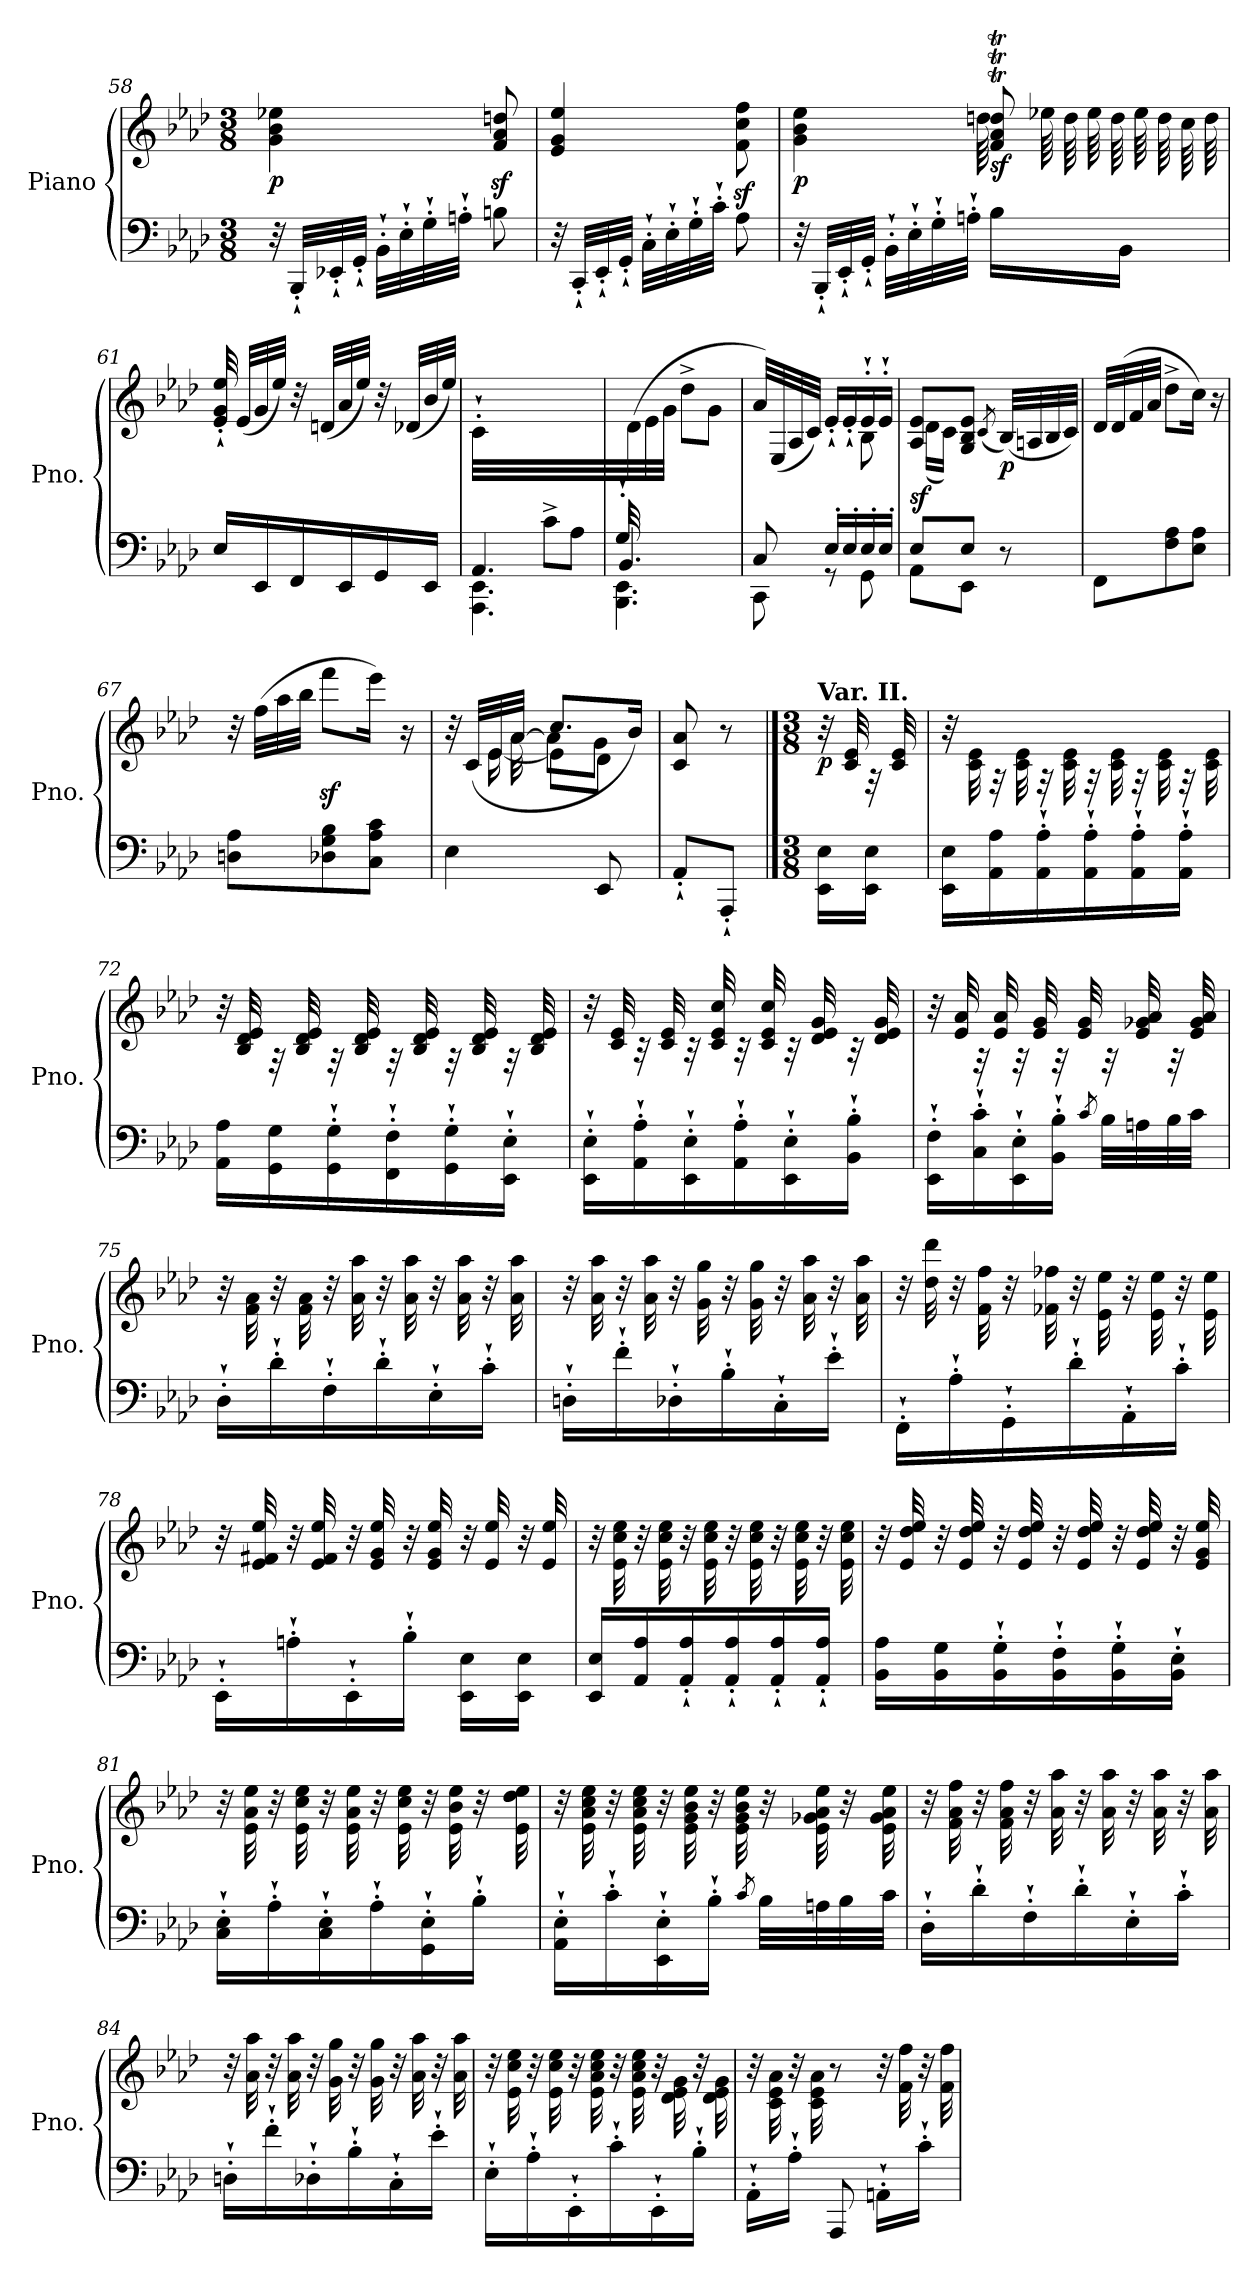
**kern	**kern	**dynam
*part1	*part1	*part1
*staff2	*staff1	*staff1/2
*I"Piano	*	*
*I'Pno.	*	*
!!LO:LB:g=z
*clefF4	*clefG2	*
*k[b-e-a-d-]	*k[b-e-a-d-]	*
*M3/8	*M3/8	*
=58	=58	=58
!	!	!LO:DY:b
32r	4g\ 4b-\ 4ee-X\	p
32BBB-'`/LLL	.	.
32EE-X'`/	.	.
32GG'`/JJJ	.	.
32BB-'`\LLL	.	.
32E-'`\	.	.
32G'`\	.	.
32An'`\JJJ	.	.
8Bn\	8f/z< 8a-/z< 8ddn/z<	.
=59	=59	=59
32r	4e-/ 4g/ 4ee-/	.
32CC'`/LLL	.	.
32EE-'`/	.	.
32GG'`/JJJ	.	.
32C'`\LLL	.	.
32E-'`\	.	.
32G'`\	.	.
32c'`\JJJ	.	.
8A-\	8f\z< 8cc\z< 8ff\z<	.
=60	=60	=60
*	*^	*
!	!	!	!LO:DY:b
32r	4g\ 4b-\ 4ee-\	4ryy	p
32BBB-'`/LLL	.	.	.
32EE-'`/	.	.	.
32GG'`/JJJ	.	.	.
32BB-'`\LLL	.	.	.
32E-'`\	.	.	.
32G'`\	.	.	.
32An'`\JJJ	.	.	.
*	*	*Xtuplet	*
!	!	!	!LO:DY:b
16B-\LL	8f/T 8a-/T 8ddn/T	72dd	sf
.	.	72ee-	.
.	.	72dd	.
.	.	72ee-	.
.	.	72dd	.
16BB-\JJ	.	.	.
.	.	72ee-	.
.	.	72dd	.
.	.	72cc	.
.	.	72dd	.
*	*v	*v	*
!!LO:LB:g=z
=61	=61	=61
16E-/LL	32e-/'` 32g/'` 32ee-/'`	.
!	!	!LO:DY:b
.	(32e-/LLL	other-dynamics
16EE-/	32g/	.
.	32ee-/JJJ)	.
16FF/	32r	.
.	(32dn/LLL	.
16EE-/	32a-/	.
.	32ee-/JJJ)	.
16GG/	32r	.
.	(32d-X/LLL	.
16EE-/JJ	32b-/	.
.	32ee-/JJJ)	.
=62	=62	=62
*^	*	*
*	*^	*	*
32ryy	4.AA-/	4.AAA-\ 4.EE-\	32c'`\LLL	.
32C/	.	.	4ryy	.
32E-/	.	.	.	.
32A-/JJJ	.	.	.	.
8c^\L	.	.	.	.
8A-\J	.	.	.	.
.	.	.	16.ryy	.
=63	=63	=63	=63	=63
32G'`/LLL	4.BB-/	4.BBB-\ 4.EE-\	32ryy	.
4ryy	.	.	(32d-\	.
.	.	.	32e-\	.
.	.	.	32g\JJJ	.
.	.	.	8dd-^\L	.
.	.	.	8g\J	.
16.ryy	.	.	.	.
*	*v	*v	*	*
=64	=64	=64	=64
*	*	*^	*
8C/	8CC\	32a-/LLL)	4ryy	.
.	.	(32E-/	.	.
.	.	32A-/	.	.
.	.	32c/JJJ)	.	.
16E-'/LL	8rGG	16e-'`/LL	.	.
16E-'/	.	16e-'`/	.	.
16E-'/	8GG\	16e-'`/	8B-\	.
16E-'/JJ	.	16e-'`/JJ	.	.
!!LO:LB:g=z	!!
=65	=65	=65	=65	=65
!	!	!	!	!LO:DY:b
8E-/L	8AA-\L	8A-/ 8e-/L	(16d-\LL	sf
.	.	.	16c\JJ)	.
8E-/J	8EE-\J	8G/ 8B-/ 8e-/J	4ryy	.
.	.	(8qc/	.	.
!	!	!	!	!LO:DY:b
8r	8ryy	(32B-/LLL)	.	p
.	.	32An/	.	.
.	.	32B-/	.	.
.	.	32c/JJJ)	.	.
*v	*v	*	*	*
*	*v	*v	*
=66	=66	=66
8FF\L	32d-/LLL	.
.	(32d-/	.
.	32f/	.
.	32a-/JJJ	.
8F\ 8A-\	8dd-^\L	.
8E-\ 8A-\J	16cc\Jk)	.
.	16r	.
=67	=67	=67
8Dn\ 8A-\L	32r	.
.	(32ff\LLL	.
.	32aa-\	.
.	32bb-\JJJ	.
8D-X\ 8G\ 8B-\	8fffz<\L	.
8C\ 8A-\ 8c\J	16eee-\Jk)	.
.	16r	.
=68	=68	=68
*	*^	*
*	*	*^	*
4E-\	32r	16ryy	16.ryy	.
.	(>32c/LLL	.	.	.
.	32e-/	[16e-\	.	.
.	32a-/JJJ	.	[32a-\	.
.	8.cc/L	8e-\L]	8a-\L]	.
8EE-/	.	8d-\J	8g\J	.
.	16b-/Jk)	.	.	.
*	*v	*v	*v	*
!!LO:LB:g=z
=69	=69	=69
8AA-'`/L	8c/ 8a-/	.
8AAA-'`/J	8r	.
!!LO:LB:g=z
==70	==70	==70
*M3/8	*M3/8	*
*	*^	*
!	!LO:TX:a:B:t=Var. II.	!	!
!	!	!	!LO:DY:b
16EE-\ 16E-\LL	32r	32ryy	p
.	32ryy	32c/ 32e-/	.
16EE-\ 16E-\JJ	32rF	32ryy	.
.	32ryy	32c/ 32e-/	.
=71	=71	=71	=71
16EE-\ 16E-\LL	32r	32ryy	.
.	32ryy	32c\ 32e-\	.
16AA-\ 16A-\	32rF	32ryy	.
.	32ryy	32c\ 32e-\	.
16AA-\'` 16A-\'`	32rF	32ryy	.
.	32ryy	32c\ 32e-\	.
16AA-\'` 16A-\'`	32rF	32ryy	.
.	32ryy	32c\ 32e-\	.
16AA-\'` 16A-\'`	32rF	32ryy	.
.	32ryy	32c\ 32e-\	.
16AA-\'` 16A-\'`JJ	32rF	32ryy	.
.	32ryy	32c\ 32e-\	.
=72	=72	=72	=72
16AA-\ 16A-\LL	32r	32ryy	.
.	32ryy	32B-/ 32d-/ 32e-/	.
16GG\ 16G\	32rF	32ryy	.
.	32ryy	32B-/ 32d-/ 32e-/	.
16GG\'` 16G\'`	32rF	32ryy	.
.	32ryy	32B-/ 32d-/ 32e-/	.
16FF\'` 16F\'`	32rF	32ryy	.
.	32ryy	32B-/ 32d-/ 32e-/	.
16GG\'` 16G\'`	32rF	32ryy	.
.	32ryy	32B-/ 32d-/ 32e-/	.
16EE-\'` 16E-\'`JJ	32rF	32ryy	.
.	32ryy	32B-/ 32d-/ 32e-/	.
!!LO:PB:g=z	!!
=73	=73	=73	=73
16EE-\'` 16E-\'`LL	32r	32ryy	.
.	32ryy	32c/ 32e-/	.
16AA-\'` 16A-\'`	32rA	32ryy	.
.	32ryy	32c/ 32e-/	.
16EE-\'` 16E-\'`	32rA	32ryy	.
.	32ryy	32c/ 32e-/ 32cc/	.
16AA-\'` 16A-\'`	32rA	32ryy	.
.	32ryy	32c/ 32e-/ 32cc/	.
16EE-\'` 16E-\'`	32rA	32ryy	.
.	32ryy	32d-/ 32e-/ 32g/	.
16BB-\'` 16B-\'`JJ	32rA	32ryy	.
.	32ryy	32d-/ 32e-/ 32g/	.
=74	=74	=74	=74
16EE-\'` 16F\'`LL	32r	32ryy	.
.	32ryy	32e-/ 32a-/	.
16C\'` 16c\'`	32rF	32ryy	.
.	32ryy	32e-/ 32a-/	.
16EE-\'` 16E-\'`	32rF	32ryy	.
.	32ryy	32e-/ 32g/	.
16BB-\'` 16B-\'`JJ	32rF	32ryy	.
.	32ryy	32e-/ 32g/	.
8qc/	.	.	.
32B-\LLL	32rF	32ryy	.
32An\	32ryy	32e-/ 32g-X/ 32a-/	.
32B-\	32rF	32ryy	.
32c\JJJ	32ryy	32e-/ 32g-/ 32a-/	.
!!LO:LB:g=z	!!
=75	=75	=75	=75
16D-'`\LL	32r	32ryy	.
.	32ryy	32f\ 32a-\	.
16d-'`\	32r	32ryy	.
.	32ryy	32f\ 32a-\	.
16F'`\	32r	32ryy	.
.	32ryy	32a-\ 32aa-\	.
16d-'`\	32r	32ryy	.
.	32ryy	32a-\ 32aa-\	.
16E-'`\	32r	32ryy	.
.	32ryy	32a-\ 32aa-\	.
16c'`\JJ	32r	32ryy	.
.	32ryy	32a-\ 32aa-\	.
!!LO:LB:g=z	!!
=76	=76	=76	=76
16Dn'`\LL	32r	32ryy	.
.	32ryy	32a-\ 32aa-\	.
16f'`\	32r	32ryy	.
.	32ryy	32a-\ 32aa-\	.
16D-X'`\	32r	32ryy	.
.	32ryy	32g\ 32gg\	.
16B-'`\	32r	32ryy	.
.	32ryy	32g\ 32gg\	.
16C'`\	32r	32ryy	.
.	32ryy	32a-\ 32aa-\	.
16e-'`\JJ	32r	32ryy	.
.	32ryy	32a-\ 32aa-\	.
=77	=77	=77	=77
16FF'`\LL	32r	32ryy	.
.	32ryy	32dd-\ 32ddd-\	.
16A-'`\	32r	32ryy	.
.	32ryy	32f\ 32ff\	.
16GG'`\	32r	32ryy	.
.	32ryy	32f-X\ 32ff-X\	.
16d-'`\	32r	32ryy	.
.	32ryy	32e-\ 32ee-\	.
16AA-'`\	32r	32ryy	.
.	32ryy	32e-\ 32ee-\	.
16c'`\JJ	32r	32ryy	.
.	32ryy	32e-\ 32ee-\	.
!!LO:LB:g=z	!!
=78	=78	=78	=78
16EE-'`\LL	32r	32ryy	.
.	32ryy	32e-/ 32f#X/ 32ee-/	.
16An'`\	32r	32ryy	.
.	32ryy	32e-/ 32f#/ 32ee-/	.
16EE-'`\	32r	32ryy	.
.	32ryy	32e-/ 32g/ 32ee-/	.
16B-'`\JJ	32r	32ryy	.
.	32ryy	32e-/ 32g/ 32ee-/	.
16EE-\ 16E-\LL	32r	32ryy	.
.	32ryy	32e-/ 32ee-/	.
16EE-\ 16E-\JJ	32r	32ryy	.
.	32ryy	32e-/ 32ee-/	.
!!LO:LB:g=z	!!
=79	=79	=79	=79
16EE-/ 16E-/LL	32r	32ryy	.
.	32ryy	32e-\ 32cc\ 32ee-\	.
16AA-/ 16A-/	32r	32ryy	.
.	32ryy	32e-\ 32cc\ 32ee-\	.
16AA-/'` 16A-/'`	32r	32ryy	.
.	32ryy	32e-\ 32cc\ 32ee-\	.
16AA-/'` 16A-/'`	32r	32ryy	.
.	32ryy	32e-\ 32cc\ 32ee-\	.
16AA-/'` 16A-/'`	32r	32ryy	.
.	32ryy	32e-\ 32cc\ 32ee-\	.
16AA-/'` 16A-/'`JJ	32r	32ryy	.
.	32ryy	32e-\ 32cc\ 32ee-\	.
=80	=80	=80	=80
16BB-\ 16A-\LL	32r	32ryy	.
.	32ryy	32e-/ 32dd-/ 32ee-/	.
16BB-\ 16G\	32r	32ryy	.
.	32ryy	32e-/ 32dd-/ 32ee-/	.
16BB-\'` 16G\'`	32r	32ryy	.
.	32ryy	32e-/ 32dd-/ 32ee-/	.
16BB-\'` 16F\'`	32r	32ryy	.
.	32ryy	32e-/ 32dd-/ 32ee-/	.
16BB-\'` 16G\'`	32r	32ryy	.
.	32ryy	32e-/ 32dd-/ 32ee-/	.
16BB-\'` 16E-\'`JJ	32r	32ryy	.
.	32ryy	32e-/ 32g/ 32ee-/	.
!!LO:LB:g=z	!!
=81	=81	=81	=81
16C\'` 16E-\'`LL	32r	32ryy	.
.	32ryy	32e-\ 32a-\ 32ee-\	.
16A-'`\	32r	32ryy	.
.	32ryy	32e-\ 32cc\ 32ee-\	.
16C\'` 16E-\'`	32r	32ryy	.
.	32ryy	32e-\ 32a-\ 32ee-\	.
16A-'`\	32r	32ryy	.
.	32ryy	32e-\ 32cc\ 32ee-\	.
16GG\'` 16E-\'`	32r	32ryy	.
.	32ryy	32e-\ 32b-\ 32ee-\	.
16B-'`\JJ	32r	32ryy	.
.	32ryy	32e-\ 32dd-\ 32ee-\	.
=82	=82	=82	=82
16AA-\'` 16E-\'`LL	32r	32ryy	.
.	32ryy	32e-\ 32a-\ 32cc\ 32ee-\	.
16c'`\	32r	32ryy	.
.	32ryy	32e-\ 32a-\ 32cc\ 32ee-\	.
16EE-\'` 16E-\'`	32r	32ryy	.
.	32ryy	32e-\ 32g\ 32b-\ 32ee-\	.
16B-'`\JJ	32r	32ryy	.
.	32ryy	32e-\ 32g\ 32b-\ 32ee-\	.
8qc/	.	.	.
32B-\LLL	32r	32ryy	.
32An\	32ryy	32e-\ 32g-X\ 32a-\ 32ee-\	.
32B-\	32r	32ryy	.
32c\JJJ	32ryy	32e-\ 32g-\ 32a-\ 32ee-\	.
!!LO:PB:g=z	!!
=83	=83	=83	=83
16D-'`\LL	32r	32ryy	.
.	32ryy	32f\ 32a-\ 32ff\	.
16d-'`\	32r	32ryy	.
.	32ryy	32f\ 32a-\ 32ff\	.
16F'`\	32r	32ryy	.
.	32ryy	32a-\ 32aa-\	.
16d-'`\	32r	32ryy	.
.	32ryy	32a-\ 32aa-\	.
16E-'`\	32r	32ryy	.
.	32ryy	32a-\ 32aa-\	.
16c'`\JJ	32r	32ryy	.
.	32ryy	32a-\ 32aa-\	.
!!LO:LB:g=z	!!
=84	=84	=84	=84
16Dn'`\LL	32r	32ryy	.
.	32ryy	32a-\ 32aa-\	.
16f'`\	32r	32ryy	.
.	32ryy	32a-\ 32aa-\	.
16D-X'`\	32r	32ryy	.
.	32ryy	32g\ 32gg\	.
16B-'`\	32r	32ryy	.
.	32ryy	32g\ 32gg\	.
16C'`\	32r	32ryy	.
.	32ryy	32a-\ 32aa-\	.
16e-'`\JJ	32r	32ryy	.
.	32ryy	32a-\ 32aa-\	.
=85	=85	=85	=85
16E-'`\LL	32r	32ryy	.
.	32ryy	32e-\ 32cc\ 32ee-\	.
16A-'`\	32r	32ryy	.
.	32ryy	32e-\ 32cc\ 32ee-\	.
16EE-'`\	32r	32ryy	.
.	32ryy	32e-\ 32a-\ 32cc\ 32ee-\	.
16c'`\	32r	32ryy	.
.	32ryy	32e-\ 32a-\ 32cc\ 32ee-\	.
16EE-'`\	32r	32ryy	.
.	32ryy	32d-\ 32e-\ 32g\	.
16B-'`\JJ	32r	32ryy	.
.	32ryy	32d-\ 32e-\ 32g\	.
=86	=86	=86	=86
16AA-'`\LL	32r	32ryy	.
.	32ryy	32c\ 32e-\ 32a-\	.
16A-'`\JJ	32r	32ryy	.
.	32ryy	32c\ 32e-\ 32a-\	.
8AAA-/	8r	32ryy	.
*	*v	*v	*
16AAn'`\LL	32r	.
*	*^	*
.	32ryy	32f\ 32ff\	.
16c'`\JJ	32r	32ryy	.
.	32ryy	32f\ 32ff\	.
*	*v	*v	*
=	=	=
*-	*-	*-
